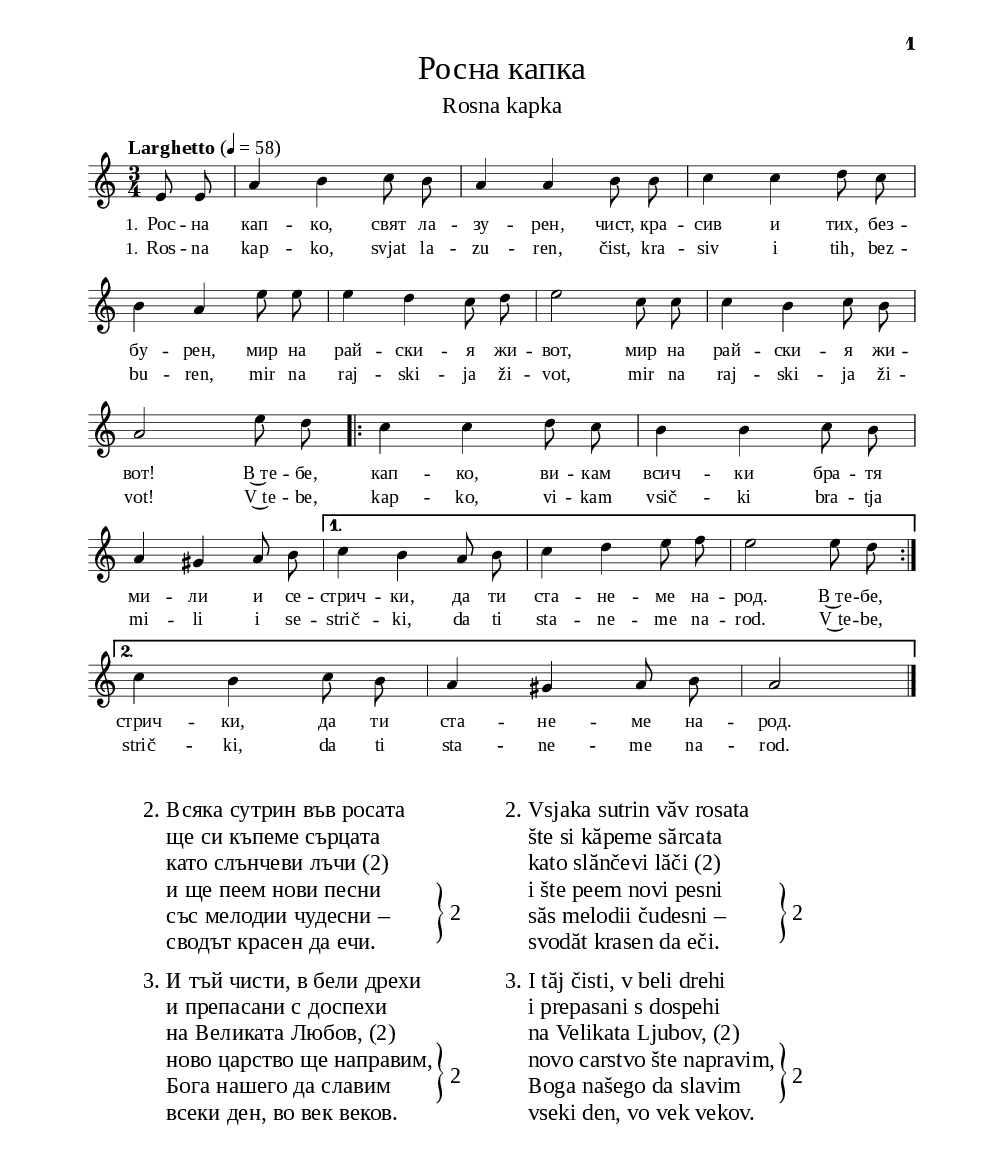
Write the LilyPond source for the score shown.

\version "2.24.4"

% include paper part and global functions
\include "include/globals.ily"
"rightBraces046" = \markup {
  \column {
    % repeat braces
    \translate #'(0 . -12.3 )
    \right-brace #29

    \translate #'(0 . -16.7 )
    \right-brace #29
  }
  \column {
    % repeat numbers
    \translate #'(0 . -13.2 )
    2

    \translate #'(0 . -21.0 )
    2
  }
}

\bookpart {
  \label #'ref046
  \tocItem \markup "Росна капка – Rosna kapka"
  \include "include/bookpart-paper.ily"
  \score {
    \include "include/score-layout.ily"

    \new Voice \absolute  {
      \clef treble
      \key a \minor
      \time 3/4
      \tempoFunc "Larghetto" 4 "58"
      \partial 4
      \autoBeamOff

      e'8 e' a'4 b' c''8 b' |  a'4 a' b'8 b' | c''4 c'' d''8 c'' \break | % 5

      b'4 a' e''8 e'' | e''4 d'' c''8 d'' | e''2 c''8 c'' | c''4 b' c''8 b' \break |

      a'2 e''8 d'' \repeat volta 2 {
        | c''4 c'' d''8 c'' |  b'4 b' c''8 b' \break |

        a'4 gis' a'8 b' |
      }  \alternative {
        { c''4 b' a'8 b' | c''4 d'' e''8 f'' | e''2 e''8 d''  \break |  }

        { c''4 b' c''8 b'8 | a'4 gis'4 a'8 b'8 | a'2 \bar "|." }
      }
    }

    \addlyrics {
       \set stanza = "1." Рос -- на кап -- ко, свят ла -- зу -- рен, чист, кра -- сив и тих, без --
      бу -- рен, мир на рай -- ски -- я жи -- вот, мир на рай -- ски -- я жи --
      вот! В~те -- бе, кап -- ко, ви -- кам всич -- ки бра -- тя
      ми -- ли и се -- стрич -- ки, да ти ста -- не -- ме на -- род. В~те -- бе,
      стрич -- ки, да ти ста -- не -- ме на -- род.
    }
    \addlyrics {
       \set stanza = "1." Ros -- na kap -- ko, svjat la -- zu -- ren, čist, kra -- siv i tih, bez --
      bu -- ren, mir na raj -- ski -- ja ži -- vot, mir na raj -- ski -- ja ži --
      vot! V~te -- be, kap -- ko, vi -- kam vsič -- ki bra -- tja
      mi -- li i se -- strič -- ki, da ti sta -- ne -- me na -- rod. V~te -- be,
      strič -- ki, da ti sta -- ne -- me na -- rod.
    }

    \header {
      title = \titleFunc "Росна капка" "Rosna kapka"
    }

    \midi{}

  } % score

  \markup \empty-two

  \markup \abs-fontsize #11 {
    \hspace #7
    \override #`(baseline-skip . ,bgCoupletBaselineSkip)
    \column {
      \line { 2. Всяка сутрин във росата }
      \line {   "   " ще си къпеме сърцата }

      \line {   "   " като слънчеви лъчи (2)}

      \line {   "   " и ще пеем нови песни}

      \line {   "   " със мелодии чудесни –}

      \line {   "   " сводът красен да ечи.}

      \vspace #0.5

      \line {   3.  И тъй чисти, в бели дрехи}

      \line {   "   " и препасани с доспехи}

      \line {   "   " на Великата Любов, (2)}

      \line {   "   " ново царство ще направим,}

      \line {   "   " Бога нашего да славим}

      \line {   "   " всеки ден, во век веков.}
    }  \"rightBraces046"

    \hspace #5
    \override #`(baseline-skip . ,bgCoupletBaselineSkip)
    \column {
      \line { 2. Vsjaka sutrin văv rosata }
      \line {   "   " šte si kăpeme sărcata }

      \line {   "   " kato slănčevi lăči (2)}

      \line {   "   " i šte peem novi pesni}

      \line {   "   " săs melodii čudesni –}

      \line {   "   " svodăt krasen da eči.}

      \vspace #0.5

      \line {   3.  I tăj čisti, v beli drehi}

      \line {   "   " i prepasani s dospehi}

      \line {   "   " na Velikata Ljubov, (2)}

      \line {   "   " novo carstvo šte napravim,}

      \line {   "   " Boga našego da slavim}

      \line {   "   " vseki den, vo vek vekov.}
    } %column

    \"rightBraces046"
  } % markup

  \pageBreak

  % include foreign translation(s) of the song
  \version "2.24.4"

\markup \fill-line { \fontsize #deTitleFontSize "Tautropfen" }
\markup \null
\markup \null
\markup \abs-fontsize #11 {
  \fill-line {
    \override #`(baseline-skip . ,deCoupletBaselineSkip)

    \column {


      \line { 1. Tautropfen, azurblaue Welt,}

      \line { "   "rein, schön, still und ohne Sturm,}

      \line { "   "Frieden des paradiesischen Lebens,}
      \line { "   "Frieden des paradiesischen Lebens!}
      \line { "   "In dir, Tropfen, rufe ich }
      \line { "   "  alle lieben Brüder und Schwestern, }

      \line { "   "damit wir dein Volk werden.}
      \vspace #0.5

      \line { 2. Jeden Morgen werden wir}

      \line { "   "  unsere Herzen im Tau baden}

      \line { "   "wie die Sonnenstrahlen, wie die Sonnenstrahlen,}

      \line { "   "und wir werden neue Lieder singen,}

      \line { "   "mit wunderbaren Melodien,}

      \line { "   "auf dass das rote Himmelsgewölbe widerhallt.}
      \vspace #0.5

      \line { 3. Und so  – rein, in weißen Kleidern}

      \line { "   "und umgürtet mit der Rüstung }
      \line { "   "      der großen Liebe, der großen Liebe }

      \line { "   "werden wir ein neues Reich errichten:}

      \line { "   "auf dass wir unseren Gott verherrlichen, }

      \line { "   "jeden Tag, auf ewig.}


    }

  }

}


} % bookpart
